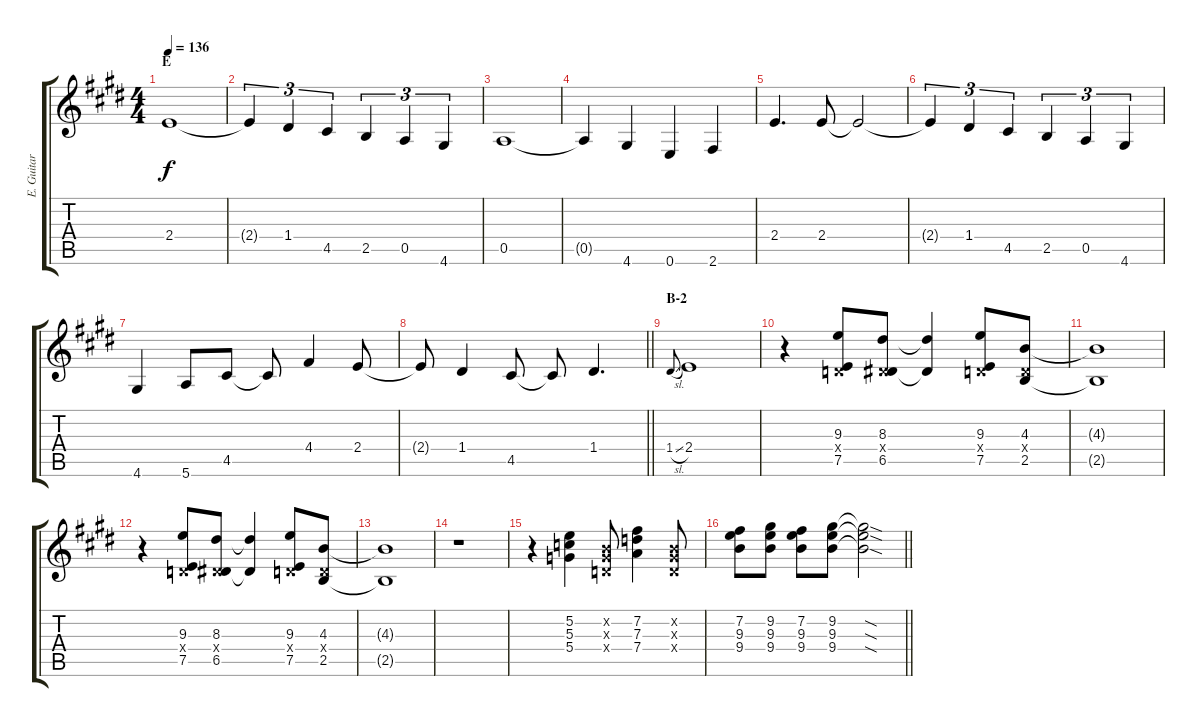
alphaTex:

\track ("E. Guitar I" "E. Guitar ") {instrument overdrivenguitar}
\staff {score tabs}
\tuning (E4 B3 G3 D3 A2 E2) {hide}
\ts (4 4)
\section ("" "E")
\tempo 136
\clef g2
\ks e
2.4.1{dy f} |
2.4{t}.4{tu (3 2)} 1.4.4{tu (3 2)} 4.5.4{tu (3 2)} 2.5.4{tu (3 2)} 0.5.4{tu (3 2)} 4.6.4{tu (3 2)} |
0.5.1 |
0.5{t}.4 4.6.4 0.6.4 2.6.4 |
2.4.4{d} 2.4.8 2.4{t}.2 |
2.4{t}.4{tu (3 2)} 1.4.4{tu (3 2)} 4.5.4{tu (3 2)} 2.5.4{tu (3 2)} 0.5.4{tu (3 2)} 4.6.4{tu (3 2)} |
4.6.4 5.6.8 4.5.8 4.5{t}.8 4.4.4 2.4.8 |
\barLineRight lightlight
2.4{t}.8 1.4.4 4.5.8 4.5{t}.8 1.4.4{d} |
\section ("" "B-2")
1.4{sl}.8{gr onbeat} 2.4.1 |
r.4 (9.3 0.4{x} 7.5).8 (8.3 0.4{x} 6.5).8 (8.3{t} 6.5{t}).4 (9.3 0.4{x} 7.5).8 (4.3 0.4{x} 2.5).8 |
(4.3{t} 2.5{t}).1 |
r.4 (9.3 0.4{x} 7.5).8 (8.3 0.4{x} 6.5).8 (8.3{t} 6.5{t}).4 (9.3 0.4{x} 7.5).8 (4.3 0.4{x} 2.5).8 |
(4.3{t} 2.5{t}).1 |
r.1 |
r.4 (5.2 5.3 5.4).4 (0.2{x} 0.3{x} 0.4{x}).8 (7.2 7.3 7.4).4 (0.2{x} 0.3{x} 0.4{x}).8 |
\barLineRight lightlight
(7.2 9.3 9.4).8 (9.2 9.3 9.4).8 (7.2 9.3 9.4).8 (9.2 9.3 9.4).8 (9.2{sod t} 9.3{sod t} 9.4{sod t}).2
